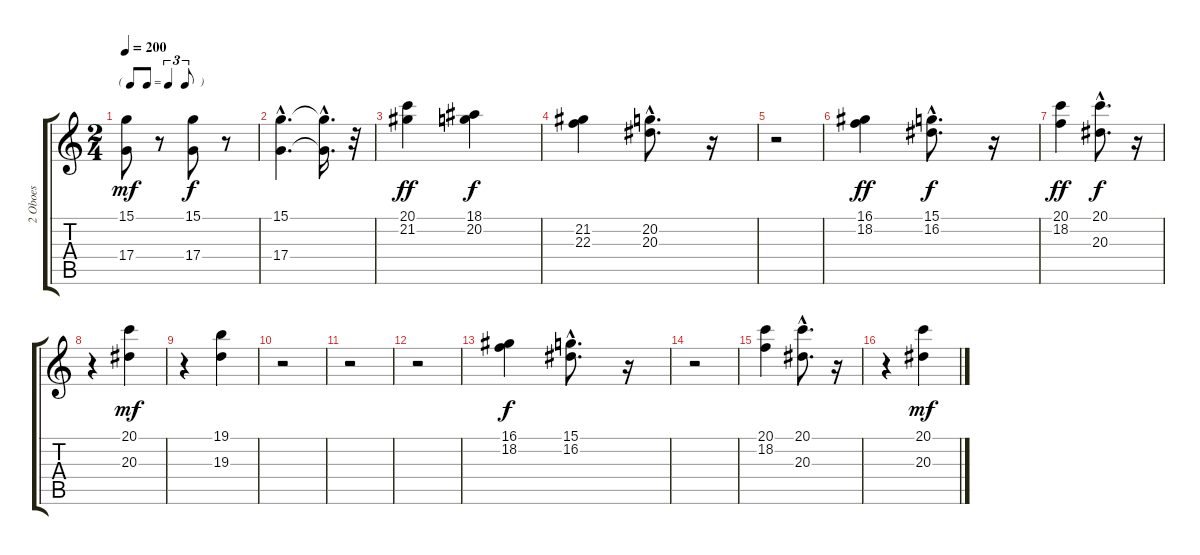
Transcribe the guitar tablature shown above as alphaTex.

\track ("2 Oboes" "2 Oboes") {instrument oboe}
\staff {score tabs}
\tuning (E4 B3 G3 D3 A2 E2) {hide}
\ts (2 4)
\tf triplet8th
\tempo 200
\clef g2
\ks c
(15.1 17.4).8{dy mf} r.8 (15.1 17.4).8{dy f} r.8 |
(15.1{hac} 17.4{hac}).4{d} (15.1{hac t} 17.4{hac t}).16{d} r.32 |
(20.1 21.2).4{dy ff} (18.1 20.2).4{dy f} |
(21.2 22.3).4 (20.2{hac} 20.3{hac}).8{d} r.16 |
r.2 |
(16.1 18.2).4{dy ff} (15.1{hac} 16.2{hac}).8{d dy f} r.16 |
(20.1 18.2).4{dy ff} (20.1{hac} 20.3{hac}).8{d dy f} r.16 |
r.4 (20.1 20.3).4{dy mf} |
r.4 (19.1 19.3).4 |
r.2 |
r.2 |
r.2 |
(16.1 18.2).4{dy f} (15.1{hac} 16.2{hac}).8{d} r.16 |
r.2 |
(20.1 18.2).4 (20.1{hac} 20.3{hac}).8{d} r.16 |
r.4 (20.1 20.3).4{dy mf}
